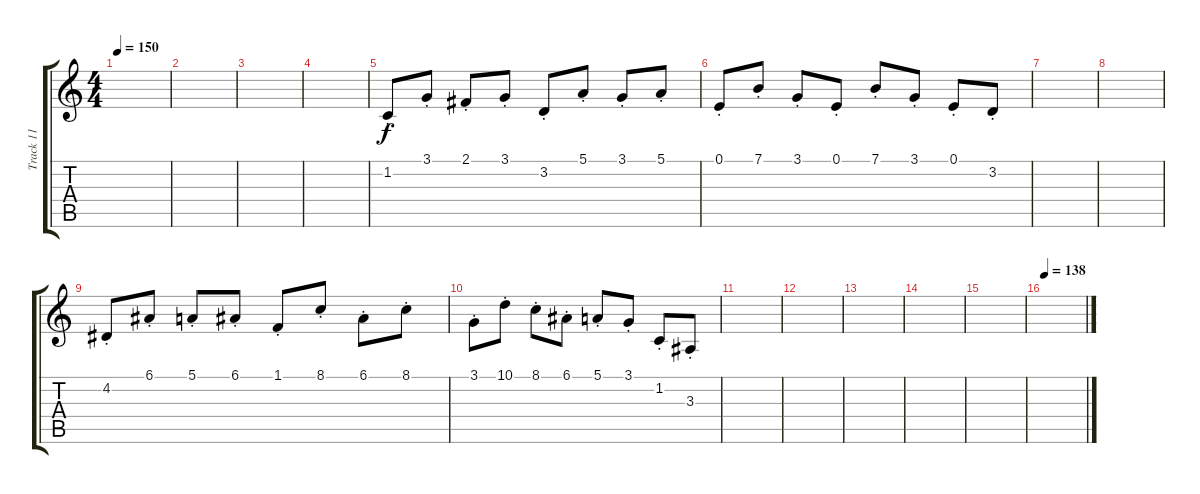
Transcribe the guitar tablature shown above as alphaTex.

\track ("Track 11" "Track 11") {instrument stringensemble1}
\staff {score tabs}
\tuning (E4 B3 G3 D3 A2 E2) {hide}
\ts (4 4)
\tempo 150
\clef g2
\ks c
|
|
|
|
1.2{st}.8 3.1{st}.8 2.1{st}.8 3.1{st}.8 3.2{st}.8 5.1{st}.8 3.1{st}.8 5.1{st}.8 |
0.1{st}.8 7.1{st}.8 3.1{st}.8 0.1{st}.8 7.1{st}.8 3.1{st}.8 0.1{st}.8 3.2{st}.8 |
|
|
4.2{st}.8 6.1{st}.8 5.1{st}.8 6.1{st}.8 1.1{st}.8 8.1{st}.8 6.1{st}.8 8.1{st}.8 |
3.1{st}.8 10.1{st}.8 8.1{st}.8 6.1{st}.8 5.1{st}.8 3.1{st}.8 1.2{st}.8 3.3{st}.8 |
|
|
|
|
|
\tempo 138
